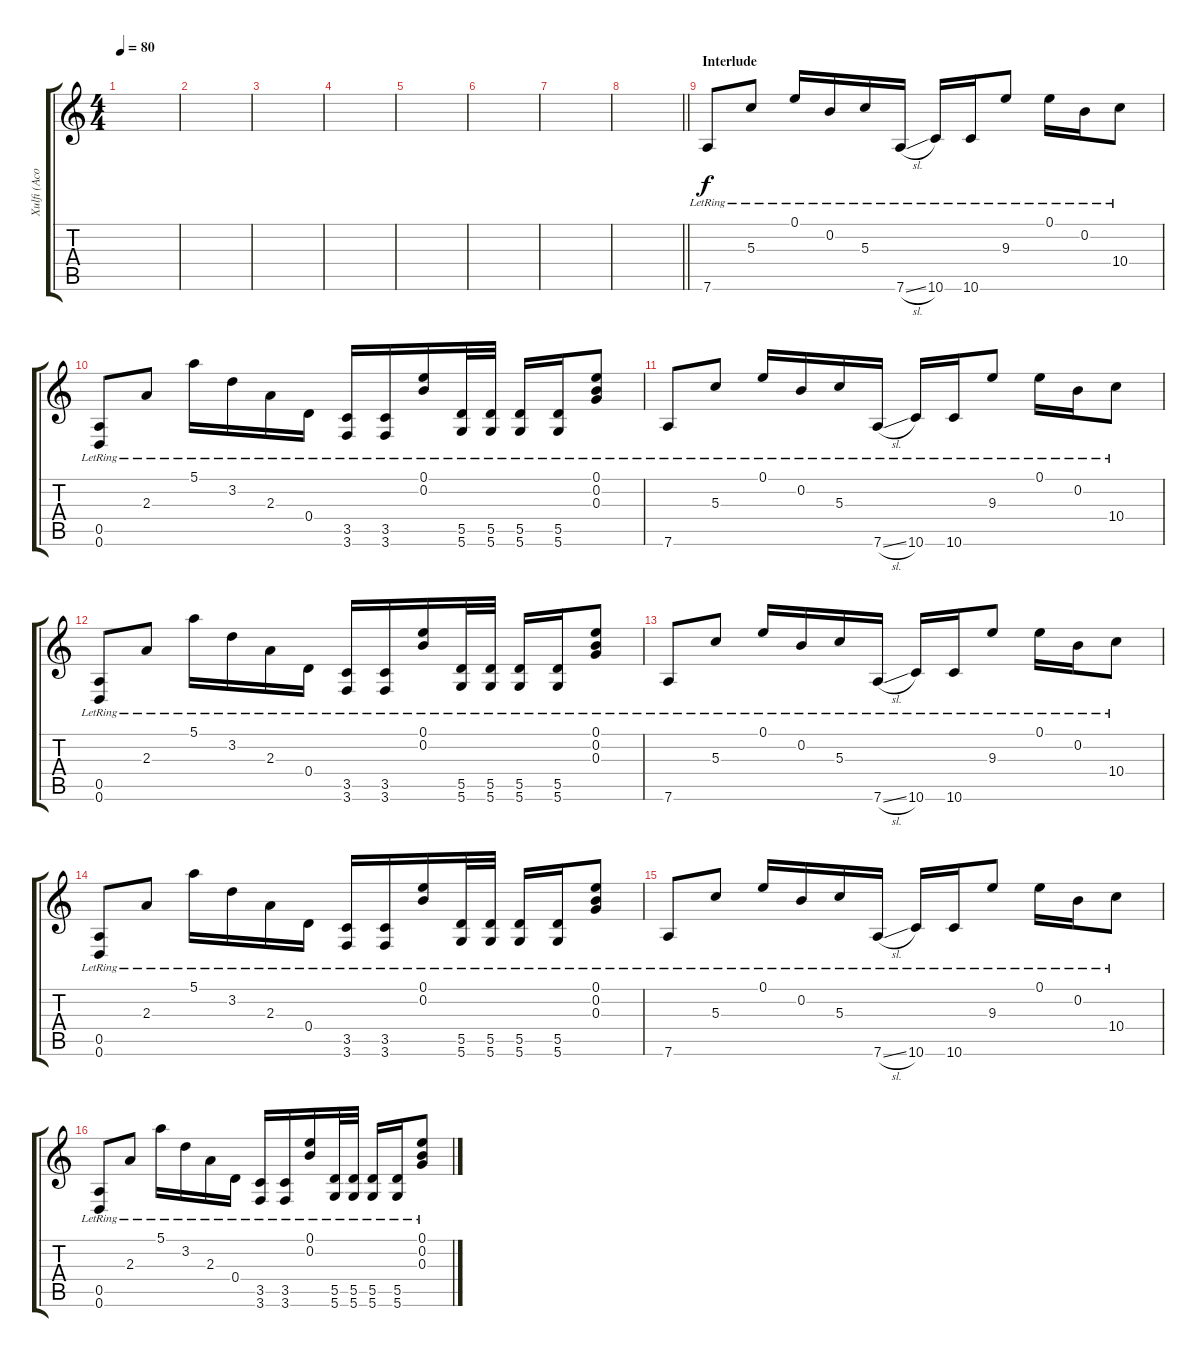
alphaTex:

\track ("Xulfi (Acoustic 2)" "Xulfi (Aco") {instrument acousticguitarsteel}
\staff {score tabs}
\tuning (E4 B3 G3 D3 A2 D2) {hide}
\ts (4 4)
\tempo 80
\clef g2
\ks c
|
|
|
|
|
|
|
\barLineRight lightlight
|
\section ("" "Interlude")
7.6{lr}.8 5.3{lr}.8 0.1{lr}.16 0.2{lr}.16 5.3{lr}.16 7.6{sl lr}.16 10.6{lr}.16 10.6{lr}.16 9.3{lr}.8 0.1{lr}.16 0.2{lr}.16 10.4{lr}.8 |
(0.5{lr} 0.6).8 2.3{lr}.8 5.1{lr}.16 3.2{lr}.16 2.3{lr}.16 0.4{lr}.16 (3.5{lr} 3.6{lr}).16 (3.5{lr} 3.6).16 (0.1{lr} 0.2).16 (5.5{lr} 5.6{lr}).32 (5.5{lr} 5.6{lr}).32 (5.5{lr} 5.6{lr}).16 (5.5{lr} 5.6{lr}).16 (0.1{lr} 0.2{lr} 0.3{lr}).8 |
7.6{lr}.8 5.3{lr}.8 0.1{lr}.16 0.2{lr}.16 5.3{lr}.16 7.6{sl lr}.16 10.6{lr}.16 10.6{lr}.16 9.3{lr}.8 0.1{lr}.16 0.2{lr}.16 10.4{lr}.8 |
(0.5{lr} 0.6).8 2.3{lr}.8 5.1{lr}.16 3.2{lr}.16 2.3{lr}.16 0.4{lr}.16 (3.5{lr} 3.6{lr}).16 (3.5{lr} 3.6).16 (0.1{lr} 0.2).16 (5.5{lr} 5.6{lr}).32 (5.5{lr} 5.6{lr}).32 (5.5{lr} 5.6{lr}).16 (5.5{lr} 5.6{lr}).16 (0.1{lr} 0.2{lr} 0.3{lr}).8 |
7.6{lr}.8 5.3{lr}.8 0.1{lr}.16 0.2{lr}.16 5.3{lr}.16 7.6{sl lr}.16 10.6{lr}.16 10.6{lr}.16 9.3{lr}.8 0.1{lr}.16 0.2{lr}.16 10.4{lr}.8 |
(0.5{lr} 0.6).8 2.3{lr}.8 5.1{lr}.16 3.2{lr}.16 2.3{lr}.16 0.4{lr}.16 (3.5{lr} 3.6{lr}).16 (3.5{lr} 3.6).16 (0.1{lr} 0.2).16 (5.5{lr} 5.6{lr}).32 (5.5{lr} 5.6{lr}).32 (5.5{lr} 5.6{lr}).16 (5.5{lr} 5.6{lr}).16 (0.1{lr} 0.2{lr} 0.3{lr}).8 |
7.6{lr}.8 5.3{lr}.8 0.1{lr}.16 0.2{lr}.16 5.3{lr}.16 7.6{sl lr}.16 10.6{lr}.16 10.6{lr}.16 9.3{lr}.8 0.1{lr}.16 0.2{lr}.16 10.4{lr}.8 |
(0.5{lr} 0.6).8 2.3{lr}.8 5.1{lr}.16 3.2{lr}.16 2.3{lr}.16 0.4{lr}.16 (3.5{lr} 3.6{lr}).16 (3.5{lr} 3.6).16 (0.1{lr} 0.2).16 (5.5{lr} 5.6{lr}).32 (5.5{lr} 5.6{lr}).32 (5.5{lr} 5.6{lr}).16 (5.5{lr} 5.6{lr}).16 (0.1{lr} 0.2{lr} 0.3{lr}).8
